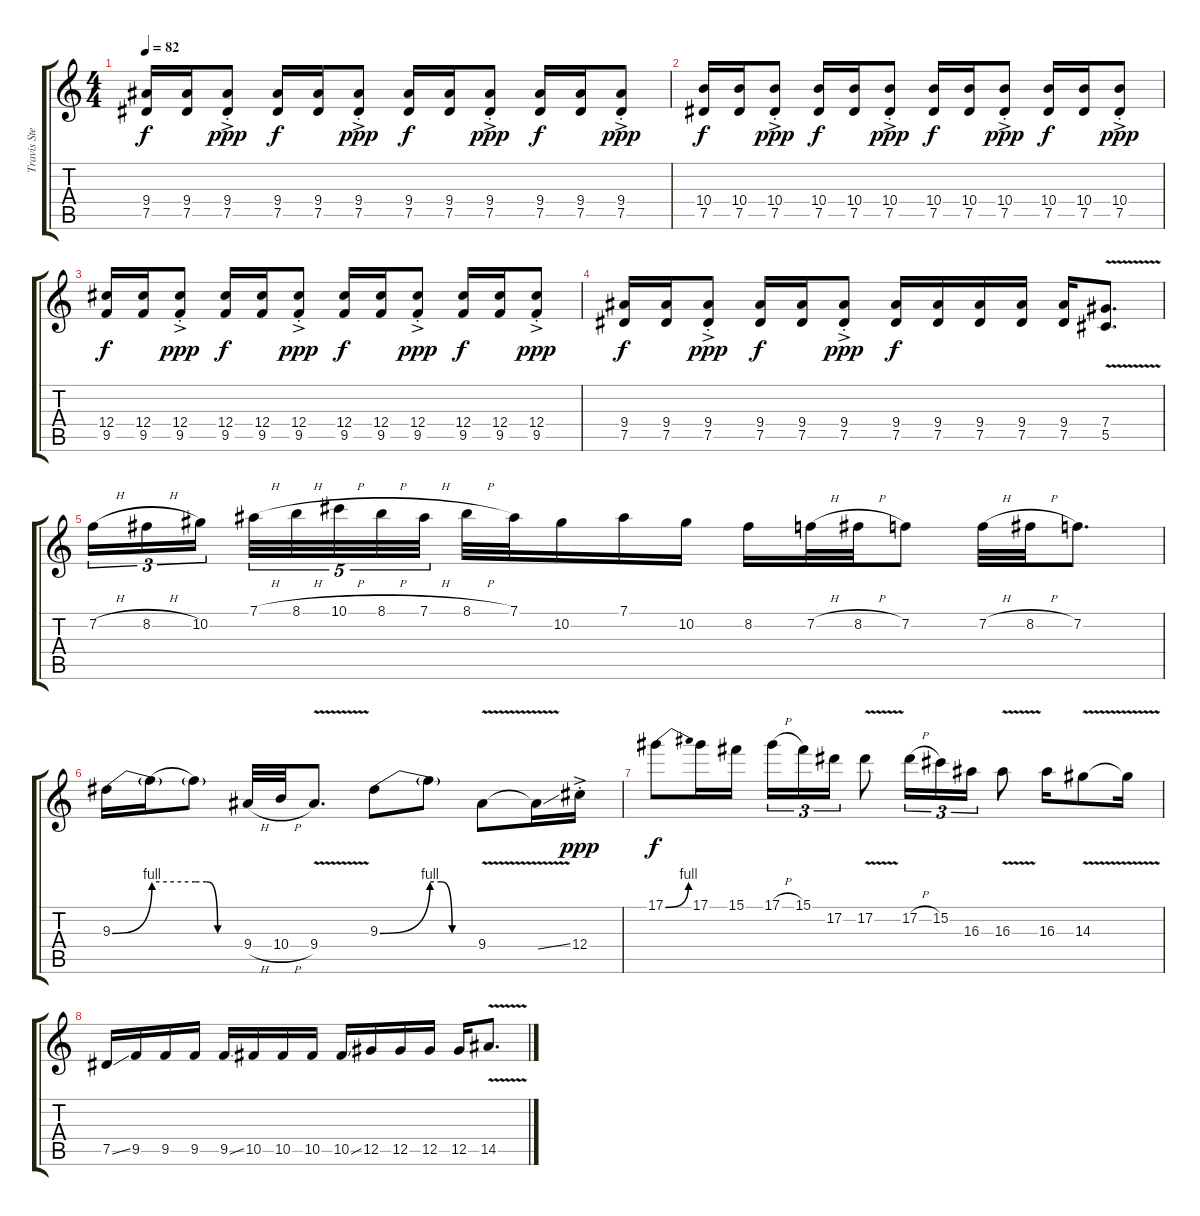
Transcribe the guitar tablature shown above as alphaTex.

\track ("Travis Stever (Lead)" "Travis Ste") {instrument overdrivenguitar}
\staff {score tabs}
\tuning (Eb4 Bb3 Gb3 Db3 Ab2 Eb2) {hide}
\ts (4 4)
\tempo 82
\clef g2
\ks c
(9.4 7.5).16{dy f} (9.4 7.5).16 (9.4{ac st} 7.5{ac st}).8{dy ppp} (9.4 7.5).16{dy f} (9.4 7.5).16 (9.4{ac st} 7.5{ac st}).8{dy ppp} (9.4 7.5).16{dy f} (9.4 7.5).16 (9.4{ac st} 7.5{ac st}).8{dy ppp} (9.4 7.5).16{dy f} (9.4 7.5).16 (9.4{ac st} 7.5{ac st}).8{dy ppp} |
(10.4 7.5).16{dy f} (10.4 7.5).16 (10.4{ac st} 7.5{ac st}).8{dy ppp} (10.4 7.5).16{dy f} (10.4 7.5).16 (10.4{ac st} 7.5{ac st}).8{dy ppp} (10.4 7.5).16{dy f} (10.4 7.5).16 (10.4{ac st} 7.5{ac st}).8{dy ppp} (10.4 7.5).16{dy f} (10.4 7.5).16 (10.4{ac st} 7.5{ac st}).8{dy ppp} |
(12.4 9.5).16{dy f} (12.4 9.5).16 (12.4{ac st} 9.5{ac st}).8{dy ppp} (12.4 9.5).16{dy f} (12.4 9.5).16 (12.4{ac st} 9.5{ac st}).8{dy ppp} (12.4 9.5).16{dy f} (12.4 9.5).16 (12.4{ac st} 9.5{ac st}).8{dy ppp} (12.4 9.5).16{dy f} (12.4 9.5).16 (12.4{ac st} 9.5{ac st}).8{dy ppp} |
(9.4 7.5).16{dy f} (9.4 7.5).16 (9.4{ac st} 7.5{ac st}).8{dy ppp} (9.4 7.5).16{dy f} (9.4 7.5).16 (9.4{ac st} 7.5{ac st}).8{dy ppp} (9.4 7.5).16{dy f} (9.4 7.5).16 (9.4 7.5).16 (9.4 7.5).16 (9.4 7.5).16 (7.4{v} 5.5{v}).8{d} |
7.2{h}.16{tu (3 2)} 8.2{h}.16{tu (3 2)} 10.2.16{tu (3 2)} 7.1{h}.32{tu (5 4)} 8.1{h}.32{tu (5 4)} 10.1{h}.32{tu (5 4)} 8.1{h}.32{tu (5 4)} 7.1{h}.32{tu (5 4)} 8.1{h}.32 7.1.32 10.2.16 7.1.16 10.2.16 8.2.16 7.2{h}.32 8.2{h}.32 7.2.8 7.2{h}.32 8.2{h}.32 7.2.8{d} |
9.3{be (bend 0 0 60 4)}.16 9.3{be (hold 0 4 60 4) t}.16 9.3{be (custom 0 4 15 4 30 0 60 0) t}.8 9.4{h}.32 10.4{h}.32 9.4{v}.8{d} 9.3{be (bend 0 0 60 4)}.8 9.3{be (custom 0 4 15 4 30 0 60 0) t}.8 9.4{v}.8 9.4{v ss t}.16 12.4{ac st}.16{dy ppp} |
17.1{be (bend 0 0 60 4)}.8{dy f} 17.1.16 15.1.16 17.1{h}.16{tu (3 2)} 15.1.16{tu (3 2)} 17.2.16{tu (3 2)} 17.2{v}.8 17.2{h}.16{tu (3 2)} 15.2.16{tu (3 2)} 16.3.16{tu (3 2)} 16.3{v}.8 16.3.16 14.3{v}.8 14.3{v t}.16 |
7.5{ss}.16 9.5.16 9.5.16 9.5.16 9.5{ss}.16 10.5.16 10.5.16 10.5.16 10.5{ss}.16 12.5.16 12.5.16 12.5.16 12.5.16 14.5{v}.8{d}
